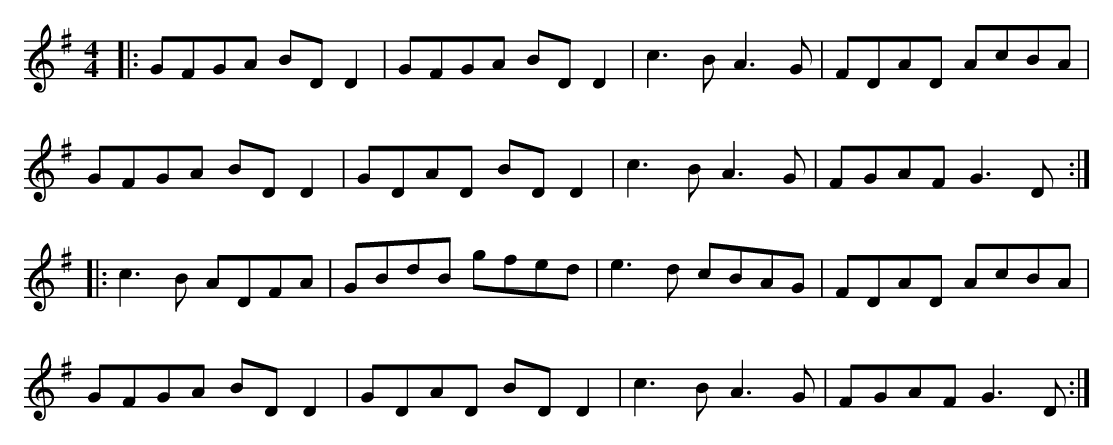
X:1
M:4/4
K:G
|:GFGA BD D2|GFGA BD D2|c3B A3G|FDAD AcBA|
GFGA BD D2|GDAD BD D2|c3B A3G|FGAF G3D:|
|:c3B ADFA|GBdB gfed|e3d cBAG|FDAD AcBA|
GFGA BD D2|GDAD BD D2|c3B A3G|FGAF G3D:|
